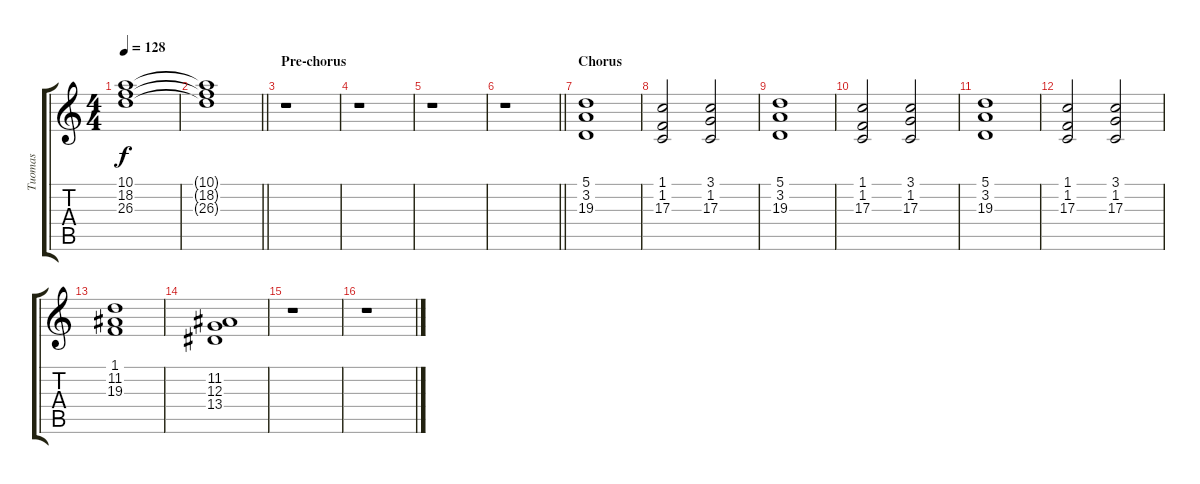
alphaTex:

\track ("Tuomas" "Tuomas") {instrument pad2warm}
\staff {score tabs}
\tuning (E4 B3 G3 D3 A2 E2) {hide}
\ts (4 4)
\tempo 128
\clef g2
\ks c
(10.1 18.2 26.3).1{dy f} |
\barLineRight lightlight
(10.1{t} 18.2{t} 26.3{t}).1 |
\section ("" "Pre-chorus")
r.1 |
r.1 |
r.1 |
\barLineRight lightlight
r.1 |
\section ("" "Chorus")
(5.1 3.2 19.3).1{volume 10 instrument stringensemble1} |
(1.1 1.2 17.3).2 (3.1 1.2 17.3).2 |
(5.1 3.2 19.3).1 |
(1.1 1.2 17.3).2 (3.1 1.2 17.3).2 |
(5.1 3.2 19.3).1 |
(1.1 1.2 17.3).2 (3.1 1.2 17.3).2 |
(1.1 11.2 19.3).1 |
(11.2 12.3 13.4).1 |
r.1 |
r.1
